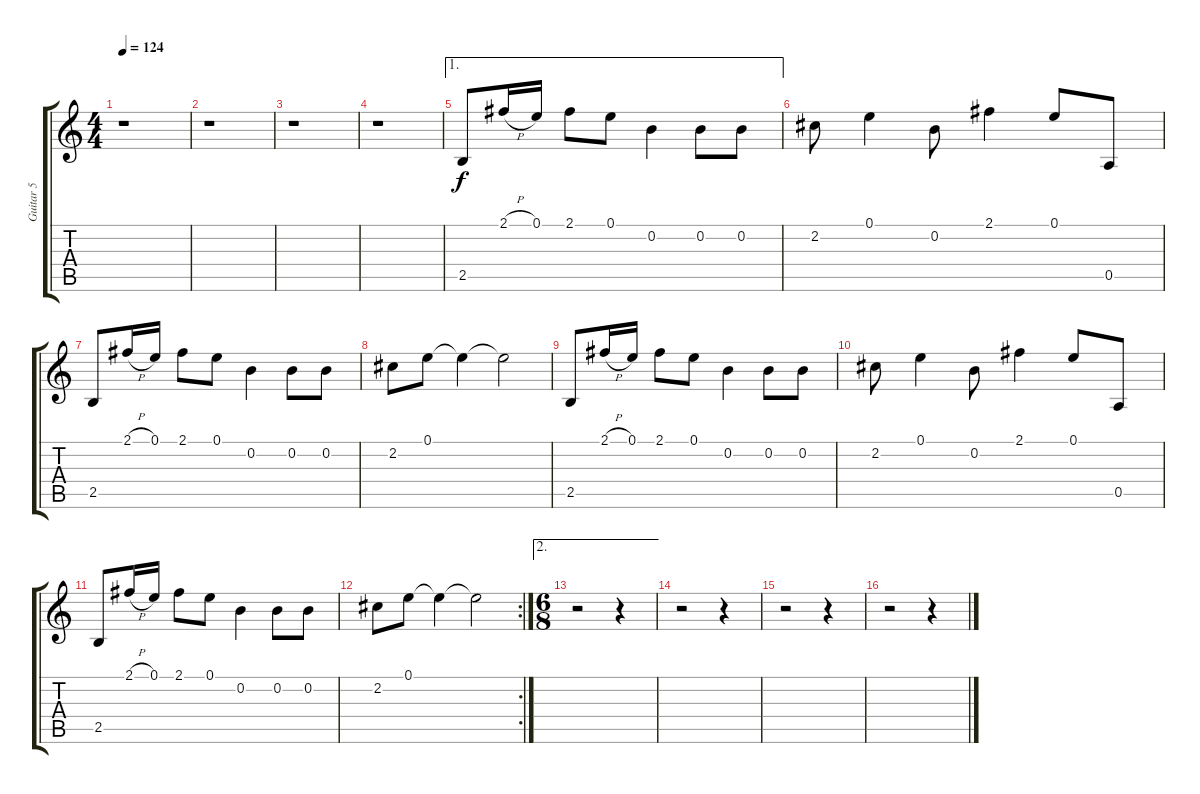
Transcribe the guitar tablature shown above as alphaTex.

\track ("Guitar 5" "Guitar 5") {instrument distortionguitar}
\staff {score tabs}
\tuning (E4 B3 G3 D3 A2 E2) {hide}
\ts (4 4)
\tempo 124
\clef g2
\ks c
r.1{dy f} |
r.1 |
r.1 |
r.1 |
\ae 1
2.5.8 2.1{h}.16 0.1.16 2.1.8 0.1.8 0.2.4 0.2.8 0.2.8 |
2.2.8 0.1.4 0.2.8 2.1.4 0.1.8 0.5.8 |
2.5.8 2.1{h}.16 0.1.16 2.1.8 0.1.8 0.2.4 0.2.8 0.2.8 |
2.2.8 0.1.8 0.1{t}.4 0.1{t}.2 |
2.5.8 2.1{h}.16 0.1.16 2.1.8 0.1.8 0.2.4 0.2.8 0.2.8 |
2.2.8 0.1.4 0.2.8 2.1.4 0.1.8 0.5.8 |
2.5.8 2.1{h}.16 0.1.16 2.1.8 0.1.8 0.2.4 0.2.8 0.2.8 |
\rc 2
2.2.8 0.1.8 0.1{t}.4 0.1{t}.2 |
\ae 2
\ts (6 8)
r.2 r.4 |
r.2 r.4 |
r.2 r.4 |
r.2 r.4
